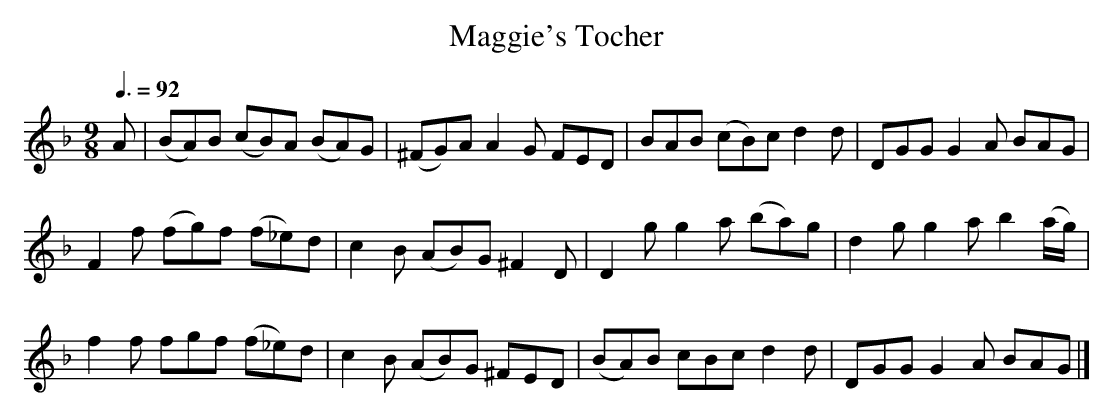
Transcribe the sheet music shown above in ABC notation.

X:1
T:Maggie's Tocher
M:9/8
L:1/8
Q:3/8=92
K:G Dorian
A|(BA)B (cB)A (BA)G |(^FG)A A2G   FED| BAB (cB)c d2d |DGG G2A BAG     |
   F2f  (fg)f (f_e)d|  c2B (AB)G ^F2D| D2g  g2a (ba)g|d2g g2a b2(a/g/)|
   f2f   fgf  (f_e)d|  c2B (AB)G ^FED|(BA)B cBc d2d  |DGG G2A BAG    |]
